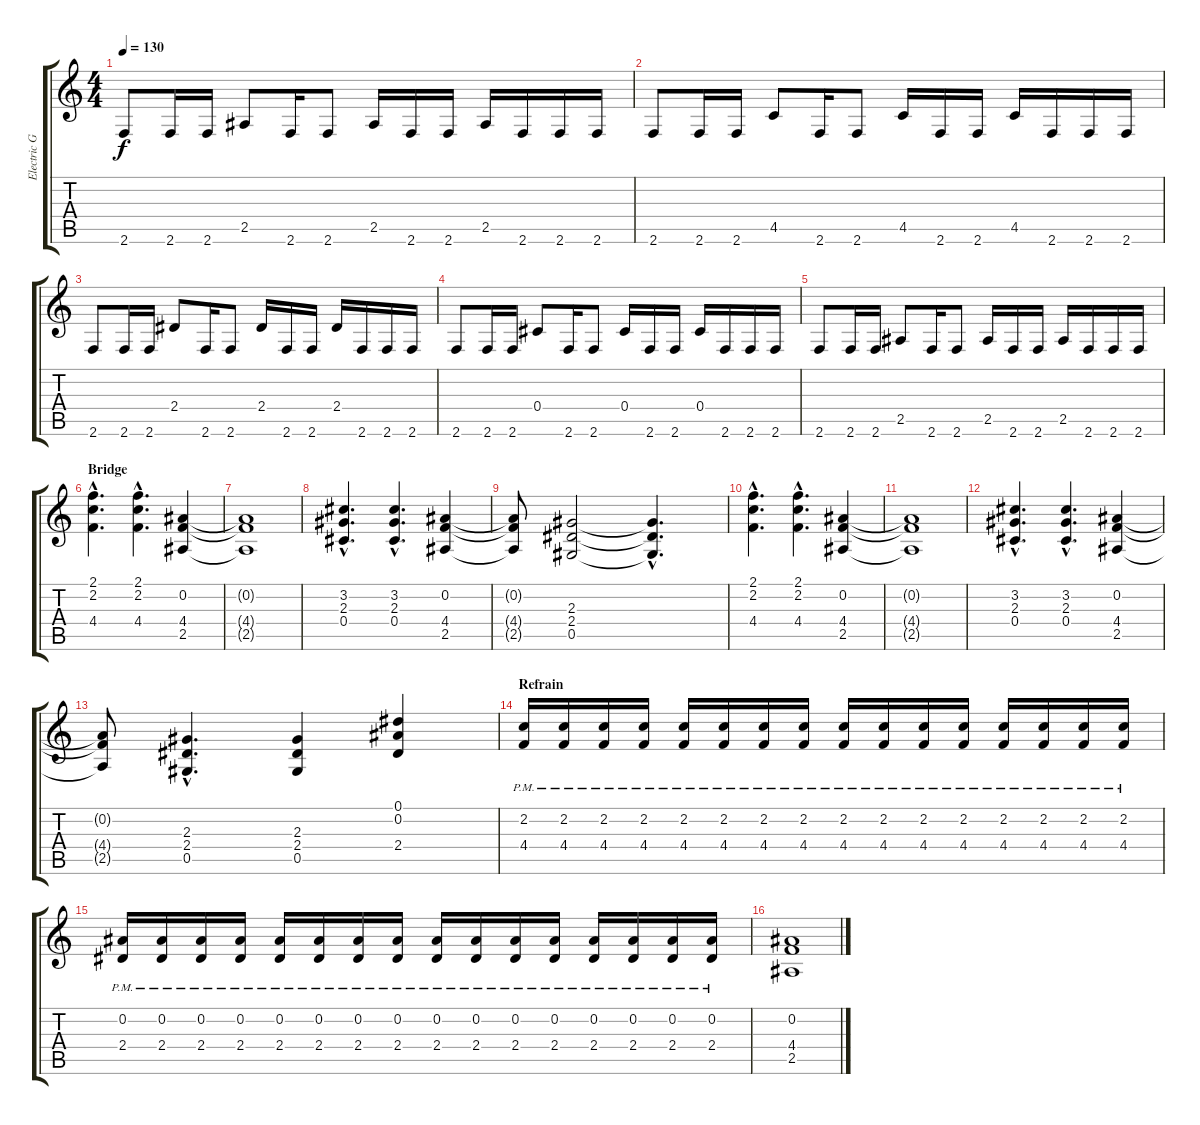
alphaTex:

\track ("Electric Guitar" "Electric G") {instrument distortionguitar}
\staff {score tabs}
\tuning (Eb4 Bb3 Gb3 Db3 Ab2 Eb2) {hide}
\ts (4 4)
\tempo 130
\clef g2
\ks c
2.6.8{dy f} 2.6.16 2.6.16 2.5.8 2.6.16 2.6.8 2.5.16 2.6.16 2.6.16 2.5.16 2.6.16 2.6.16 2.6.16 |
2.6.8 2.6.16 2.6.16 4.5.8 2.6.16 2.6.8 4.5.16 2.6.16 2.6.16 4.5.16 2.6.16 2.6.16 2.6.16 |
2.6.8 2.6.16 2.6.16 2.4.8 2.6.16 2.6.8 2.4.16 2.6.16 2.6.16 2.4.16 2.6.16 2.6.16 2.6.16 |
2.6.8 2.6.16 2.6.16 0.4.8 2.6.16 2.6.8 0.4.16 2.6.16 2.6.16 0.4.16 2.6.16 2.6.16 2.6.16 |
2.6.8 2.6.16 2.6.16 2.5.8 2.6.16 2.6.8 2.5.16 2.6.16 2.6.16 2.5.16 2.6.16 2.6.16 2.6.16 |
\section ("" "Bridge")
(2.1{hac} 2.2{hac} 4.4{hac}).4{d} (2.1{hac} 2.2{hac} 4.4{hac}).4{d} (0.2 4.4 2.5).4 |
(0.2{t} 4.4{t} 2.5{t}).1 |
(3.2{hac} 2.3{hac} 0.4{hac}).4{d} (3.2{hac} 2.3{hac} 0.4{hac}).4{d} (0.2 4.4 2.5).4 |
(0.2{t} 4.4{t} 2.5{t}).8 (2.3 2.4 0.5).2 (2.3{hac t} 2.4{hac t} 0.5{hac t}).4{d} |
(2.1{hac} 2.2{hac} 4.4{hac}).4{d} (2.1{hac} 2.2{hac} 4.4{hac}).4{d} (0.2 4.4 2.5).4 |
(0.2{t} 4.4{t} 2.5{t}).1 |
(3.2{hac} 2.3{hac} 0.4{hac}).4{d} (3.2{hac} 2.3{hac} 0.4{hac}).4{d} (0.2 4.4 2.5).4 |
(0.2{t} 4.4{t} 2.5{t}).8 (2.3{hac} 2.4{hac} 0.5{hac}).4{d} (2.3 2.4 0.5).4 (0.1 0.2 2.4).4 |
\section ("" "Refrain")
(2.2{pm} 4.4{pm}).16 (2.2{pm} 4.4{pm}).16 (2.2{pm} 4.4{pm}).16 (2.2{pm} 4.4{pm}).16 (2.2{pm} 4.4{pm}).16 (2.2{pm} 4.4{pm}).16 (2.2{pm} 4.4).16 (2.2{pm} 4.4{pm}).16 (2.2{pm} 4.4{pm}).16 (2.2{pm} 4.4{pm}).16 (2.2{pm} 4.4{pm}).16 (2.2{pm} 4.4{pm}).16 (2.2{pm} 4.4{pm}).16 (2.2{pm} 4.4{pm}).16 (2.2{pm} 4.4{pm}).16 (2.2{pm} 4.4{pm}).16 |
(0.2{pm} 2.4{pm}).16 (0.2{pm} 2.4{pm}).16 (0.2{pm} 2.4{pm}).16 (0.2{pm} 2.4{pm}).16 (0.2{pm} 2.4{pm}).16 (0.2{pm} 2.4{pm}).16 (0.2{pm} 2.4).16 (0.2{pm} 2.4{pm}).16 (0.2{pm} 2.4{pm}).16 (0.2{pm} 2.4{pm}).16 (0.2{pm} 2.4{pm}).16 (0.2{pm} 2.4{pm}).16 (0.2{pm} 2.4{pm}).16 (0.2{pm} 2.4{pm}).16 (0.2{pm} 2.4{pm}).16 (0.2{pm} 2.4{pm}).16 |
(0.2 4.4 2.5).1
